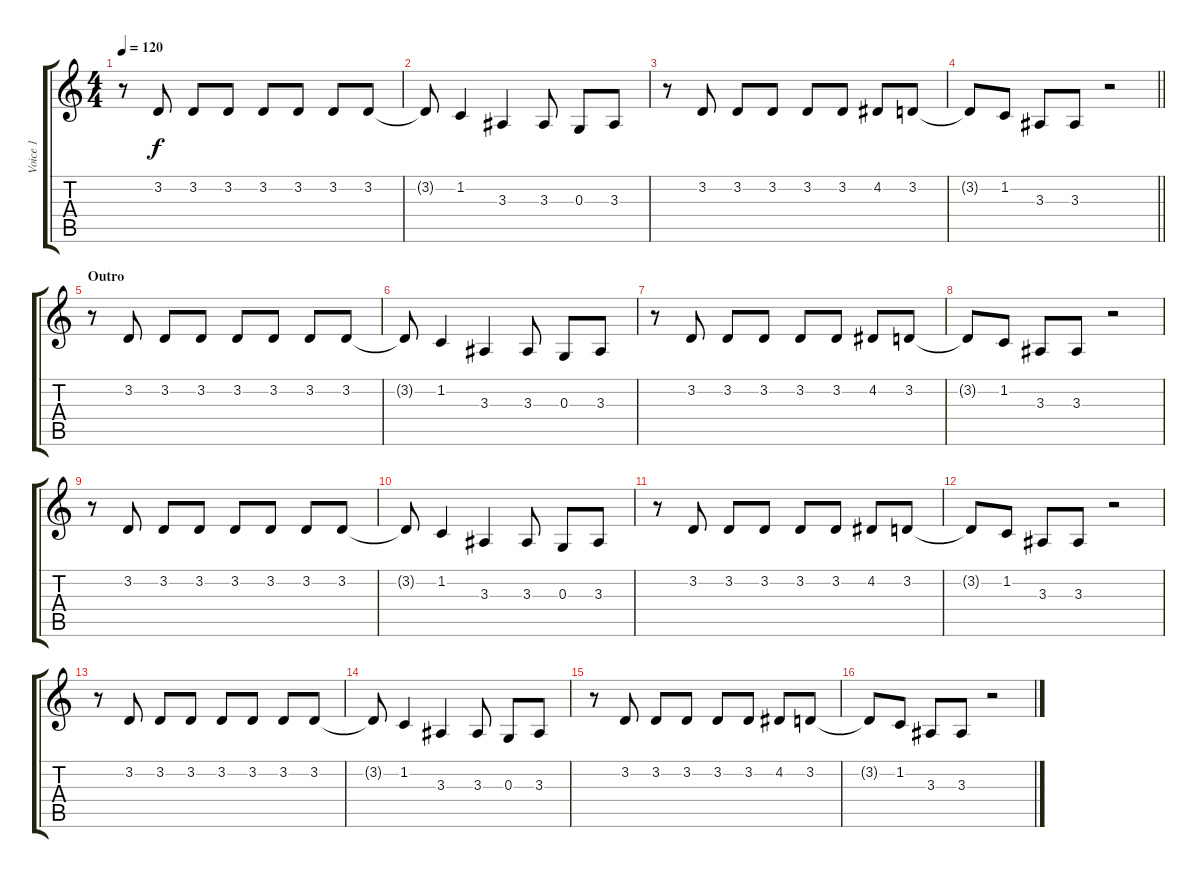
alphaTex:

\track ("Voice 1" "Voice 1") {instrument oboe}
\staff {score tabs}
\tuning (E4 B3 G3 D3 A2 E2) {hide}
\ts (4 4)
\tempo 120
\clef g2
\ks c
r.8{dy f} 3.2.8 3.2.8 3.2.8 3.2.8 3.2.8 3.2.8 3.2.8 |
3.2{t}.8 1.2.4 3.3.4 3.3.8 0.3.8 3.3.8 |
r.8 3.2.8 3.2.8 3.2.8 3.2.8 3.2.8 4.2.8 3.2.8 |
\barLineRight lightlight
3.2{t}.8 1.2.8 3.3.8 3.3.8 r.2 |
\section ("" "Outro")
r.8 3.2.8 3.2.8 3.2.8 3.2.8 3.2.8 3.2.8 3.2.8 |
3.2{t}.8 1.2.4 3.3.4 3.3.8 0.3.8 3.3.8 |
r.8 3.2.8 3.2.8 3.2.8 3.2.8 3.2.8 4.2.8 3.2.8 |
3.2{t}.8 1.2.8 3.3.8 3.3.8 r.2 |
r.8 3.2.8 3.2.8 3.2.8 3.2.8 3.2.8 3.2.8 3.2.8 |
3.2{t}.8 1.2.4 3.3.4 3.3.8 0.3.8 3.3.8 |
r.8 3.2.8 3.2.8 3.2.8 3.2.8 3.2.8 4.2.8 3.2.8 |
3.2{t}.8 1.2.8 3.3.8 3.3.8 r.2 |
r.8 3.2.8 3.2.8 3.2.8 3.2.8 3.2.8 3.2.8 3.2.8 |
3.2{t}.8 1.2.4 3.3.4 3.3.8 0.3.8 3.3.8 |
r.8 3.2.8 3.2.8 3.2.8 3.2.8 3.2.8 4.2.8 3.2.8 |
3.2{t}.8 1.2.8 3.3.8 3.3.8 r.2
